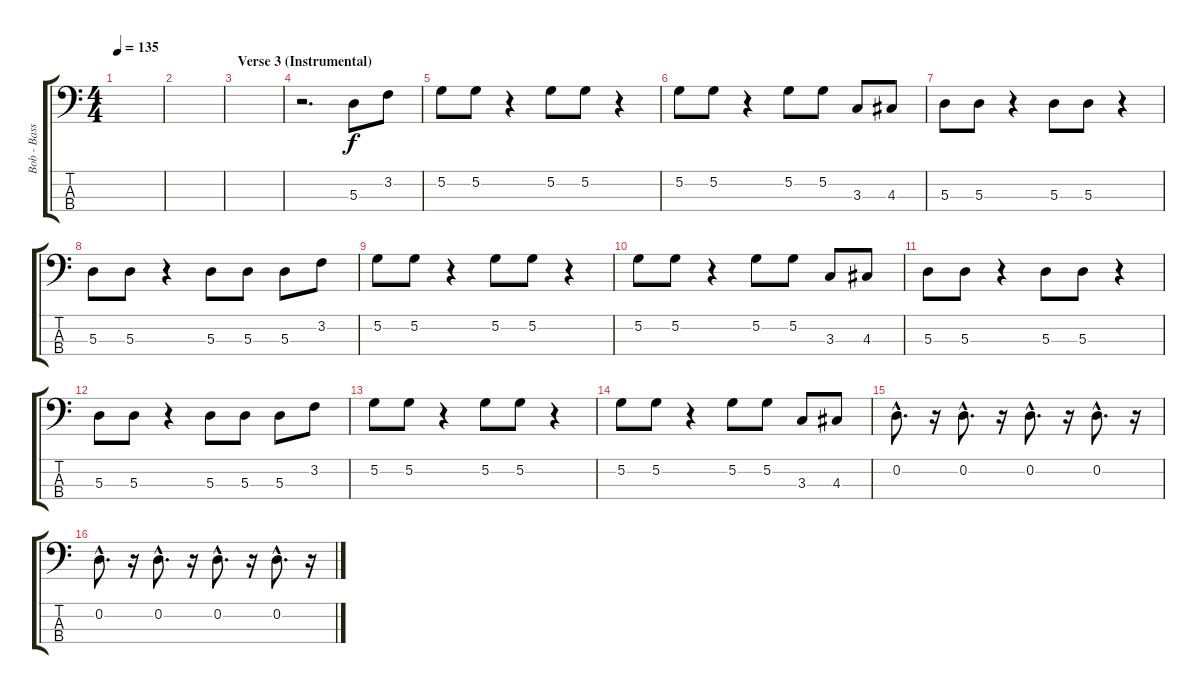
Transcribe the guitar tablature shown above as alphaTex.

\track ("Bob - Bass" "Bob - Bass") {instrument electricbassfinger}
\staff {score tabs}
\tuning (G2 D2 A1 E1) {hide}
\ts (4 4)
\tempo 135
\clef f4
\ks c
|
|
\section ("" "Verse 3 (Instrumental)")
|
r.2{d} 5.3.8 3.2.8 |
5.2.8 5.2.8 r.4 5.2.8 5.2.8 r.4 |
5.2.8 5.2.8 r.4 5.2.8 5.2.8 3.3.8 4.3.8 |
5.3.8 5.3.8 r.4 5.3.8 5.3.8 r.4 |
5.3.8 5.3.8 r.4 5.3.8 5.3.8 5.3.8 3.2.8 |
5.2.8 5.2.8 r.4 5.2.8 5.2.8 r.4 |
5.2.8 5.2.8 r.4 5.2.8 5.2.8 3.3.8 4.3.8 |
5.3.8 5.3.8 r.4 5.3.8 5.3.8 r.4 |
5.3.8 5.3.8 r.4 5.3.8 5.3.8 5.3.8 3.2.8 |
5.2.8 5.2.8 r.4 5.2.8 5.2.8 r.4 |
5.2.8 5.2.8 r.4 5.2.8 5.2.8 3.3.8 4.3.8 |
0.2{hac}.8{d} r.16 0.2{hac}.8{d} r.16 0.2{hac}.8{d} r.16 0.2{hac}.8{d} r.16 |
0.2{hac}.8{d} r.16 0.2{hac}.8{d} r.16 0.2{hac}.8{d} r.16 0.2{hac}.8{d} r.16
